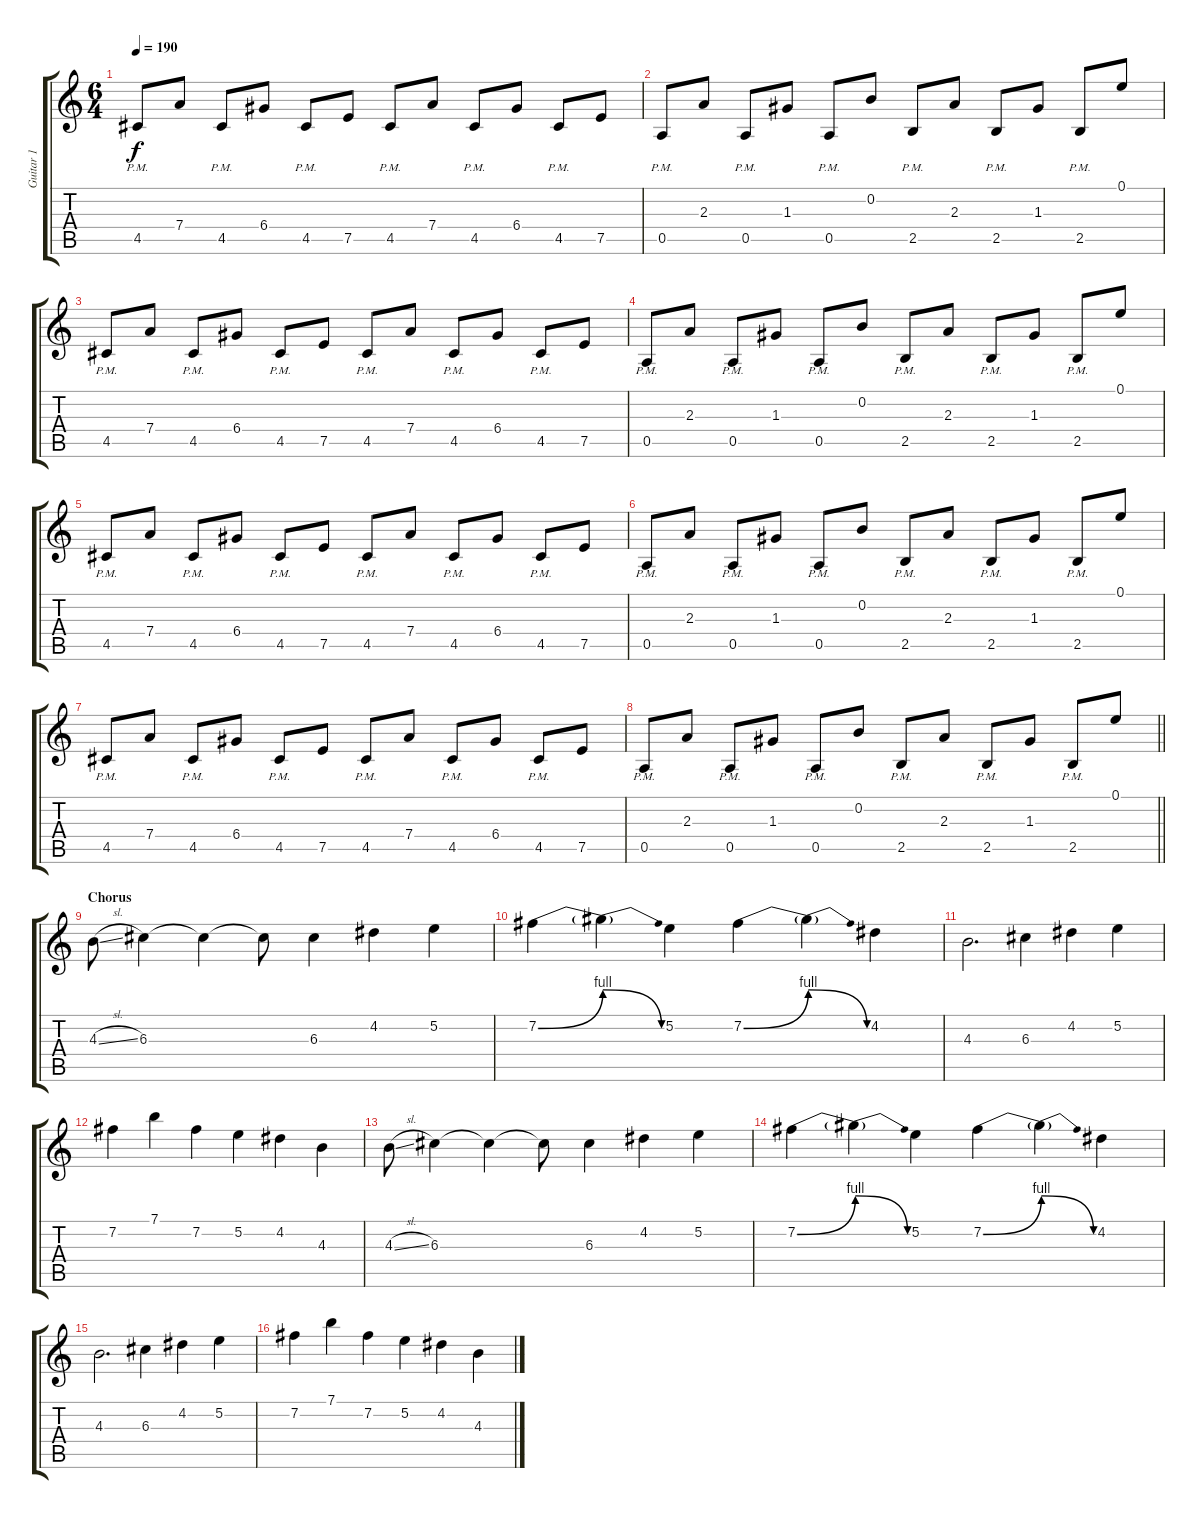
\track ("Guitar 1" "Guitar 1") {instrument acousticguitarsteel}
\staff {score tabs}
\tuning (E4 B3 G3 D3 A2 E2) {hide}
\ts (6 4)
\tempo 190
\clef g2
\ks c
4.5{pm}.8{dy f} 7.4.8 4.5{pm}.8 6.4.8 4.5{pm}.8 7.5.8 4.5{pm}.8 7.4.8 4.5{pm}.8 6.4.8 4.5{pm}.8 7.5.8 |
0.5{pm}.8 2.3.8 0.5{pm}.8 1.3.8 0.5{pm}.8 0.2.8 2.5{pm}.8 2.3.8 2.5{pm}.8 1.3.8 2.5{pm}.8 0.1.8 |
4.5{pm}.8 7.4.8 4.5{pm}.8 6.4.8 4.5{pm}.8 7.5.8 4.5{pm}.8 7.4.8 4.5{pm}.8 6.4.8 4.5{pm}.8 7.5.8 |
0.5{pm}.8 2.3.8 0.5{pm}.8 1.3.8 0.5{pm}.8 0.2.8 2.5{pm}.8 2.3.8 2.5{pm}.8 1.3.8 2.5{pm}.8 0.1.8 |
4.5{pm}.8 7.4.8 4.5{pm}.8 6.4.8 4.5{pm}.8 7.5.8 4.5{pm}.8 7.4.8 4.5{pm}.8 6.4.8 4.5{pm}.8 7.5.8 |
0.5{pm}.8 2.3.8 0.5{pm}.8 1.3.8 0.5{pm}.8 0.2.8 2.5{pm}.8 2.3.8 2.5{pm}.8 1.3.8 2.5{pm}.8 0.1.8 |
4.5{pm}.8 7.4.8 4.5{pm}.8 6.4.8 4.5{pm}.8 7.5.8 4.5{pm}.8 7.4.8 4.5{pm}.8 6.4.8 4.5{pm}.8 7.5.8 |
\barLineRight lightlight
0.5{pm}.8 2.3.8 0.5{pm}.8 1.3.8 0.5{pm}.8 0.2.8 2.5{pm}.8 2.3.8 2.5{pm}.8 1.3.8 2.5{pm}.8 0.1.8 |
\section ("" "Chorus")
4.3{sl}.8 6.3.4 6.3{t}.4 6.3{t}.8 6.3.4 4.2.4 5.2.4 |
7.2{be (bend 0 0 60 4)}.4 7.2{be (release 0 4 60 0) t}.4 5.2.4 7.2{be (bend 0 0 60 4)}.4 7.2{be (release 0 4 60 0) t}.4 4.2.4 |
4.3.2{d} 6.3.4 4.2.4 5.2.4 |
7.2.4 7.1.4 7.2.4 5.2.4 4.2.4 4.3.4 |
4.3{sl}.8 6.3.4 6.3{t}.4 6.3{t}.8 6.3.4 4.2.4 5.2.4 |
7.2{be (bend 0 0 60 4)}.4 7.2{be (release 0 4 60 0) t}.4 5.2.4 7.2{be (bend 0 0 60 4)}.4 7.2{be (release 0 4 60 0) t}.4 4.2.4 |
4.3.2{d} 6.3.4 4.2.4 5.2.4 |
7.2.4 7.1.4 7.2.4 5.2.4 4.2.4 4.3.4
